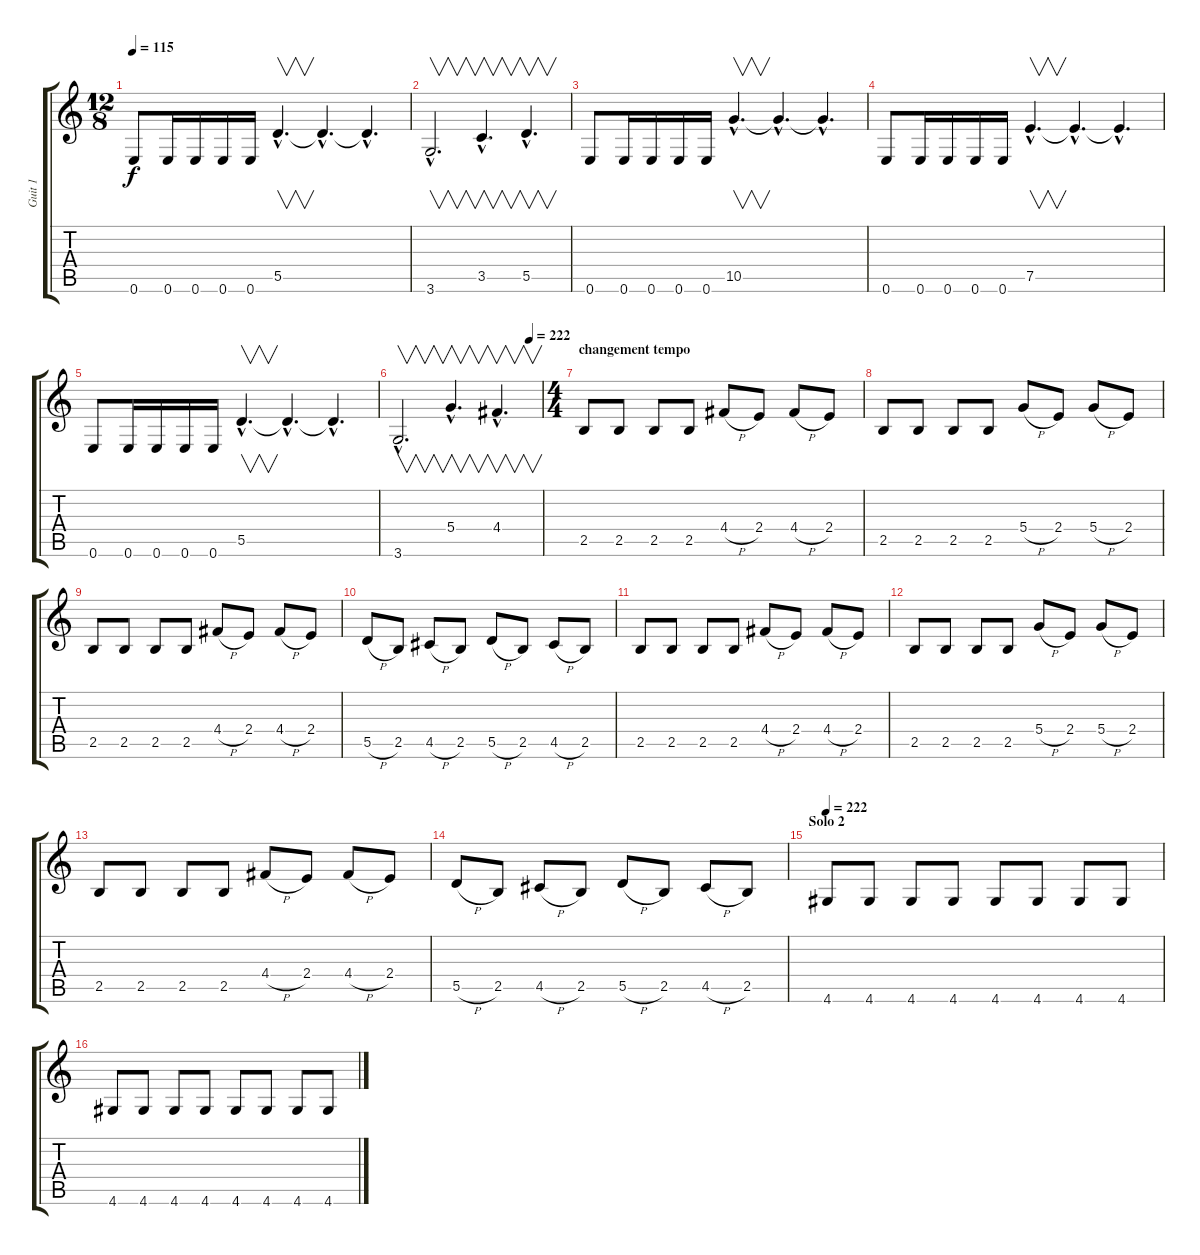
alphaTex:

\track ("Guit 1" "Guit 1") {instrument overdrivenguitar}
\staff {score tabs}
\tuning (E4 B3 G3 D3 A2 E2) {hide}
\ts (12 8)
\tempo 115
\clef g2
\ks c
0.6.8{dy f} 0.6.16 0.6.16 0.6.16 0.6.16 5.5{hac}.4{v d} 5.5{hac t}.4{d} 5.5{hac t}.4{d} |
3.6{hac}.2{v d} 3.5{hac}.4{v d} 5.5{hac}.4{v d} |
0.6.8 0.6.16 0.6.16 0.6.16 0.6.16 10.5{hac}.4{v d} 10.5{hac t}.4{d} 10.5{hac t}.4{d} |
0.6.8 0.6.16 0.6.16 0.6.16 0.6.16 7.5{hac}.4{v d} 7.5{hac t}.4{d} 7.5{hac t}.4{d} |
0.6.8 0.6.16 0.6.16 0.6.16 0.6.16 5.5{hac}.4{v d} 5.5{hac t}.4{d} 5.5{hac t}.4{d} |
\tempo (222 0.9166666666666666)
3.6{hac}.2{v d} 5.4{hac}.4{v d} 4.4{hac}.4{v d} |
\ts (4 4)
\section ("" "changement tempo")
2.5.8 2.5.8 2.5.8 2.5.8 4.4{h}.8 2.4.8 4.4{h}.8 2.4.8 |
2.5.8 2.5.8 2.5.8 2.5.8 5.4{h}.8 2.4.8 5.4{h}.8 2.4.8 |
2.5.8 2.5.8 2.5.8 2.5.8 4.4{h}.8 2.4.8 4.4{h}.8 2.4.8 |
5.5{h}.8 2.5.8 4.5{h}.8 2.5.8 5.5{h}.8 2.5.8 4.5{h}.8 2.5.8 |
2.5.8 2.5.8 2.5.8 2.5.8 4.4{h}.8 2.4.8 4.4{h}.8 2.4.8 |
2.5.8 2.5.8 2.5.8 2.5.8 5.4{h}.8 2.4.8 5.4{h}.8 2.4.8 |
2.5.8 2.5.8 2.5.8 2.5.8 4.4{h}.8 2.4.8 4.4{h}.8 2.4.8 |
5.5{h}.8 2.5.8 4.5{h}.8 2.5.8 5.5{h}.8 2.5.8 4.5{h}.8 2.5.8 |
\section ("" "Solo 2")
\tempo 222
4.6.8 4.6.8 4.6.8 4.6.8 4.6.8 4.6.8 4.6.8 4.6.8 |
4.6.8 4.6.8 4.6.8 4.6.8 4.6.8 4.6.8 4.6.8 4.6.8
